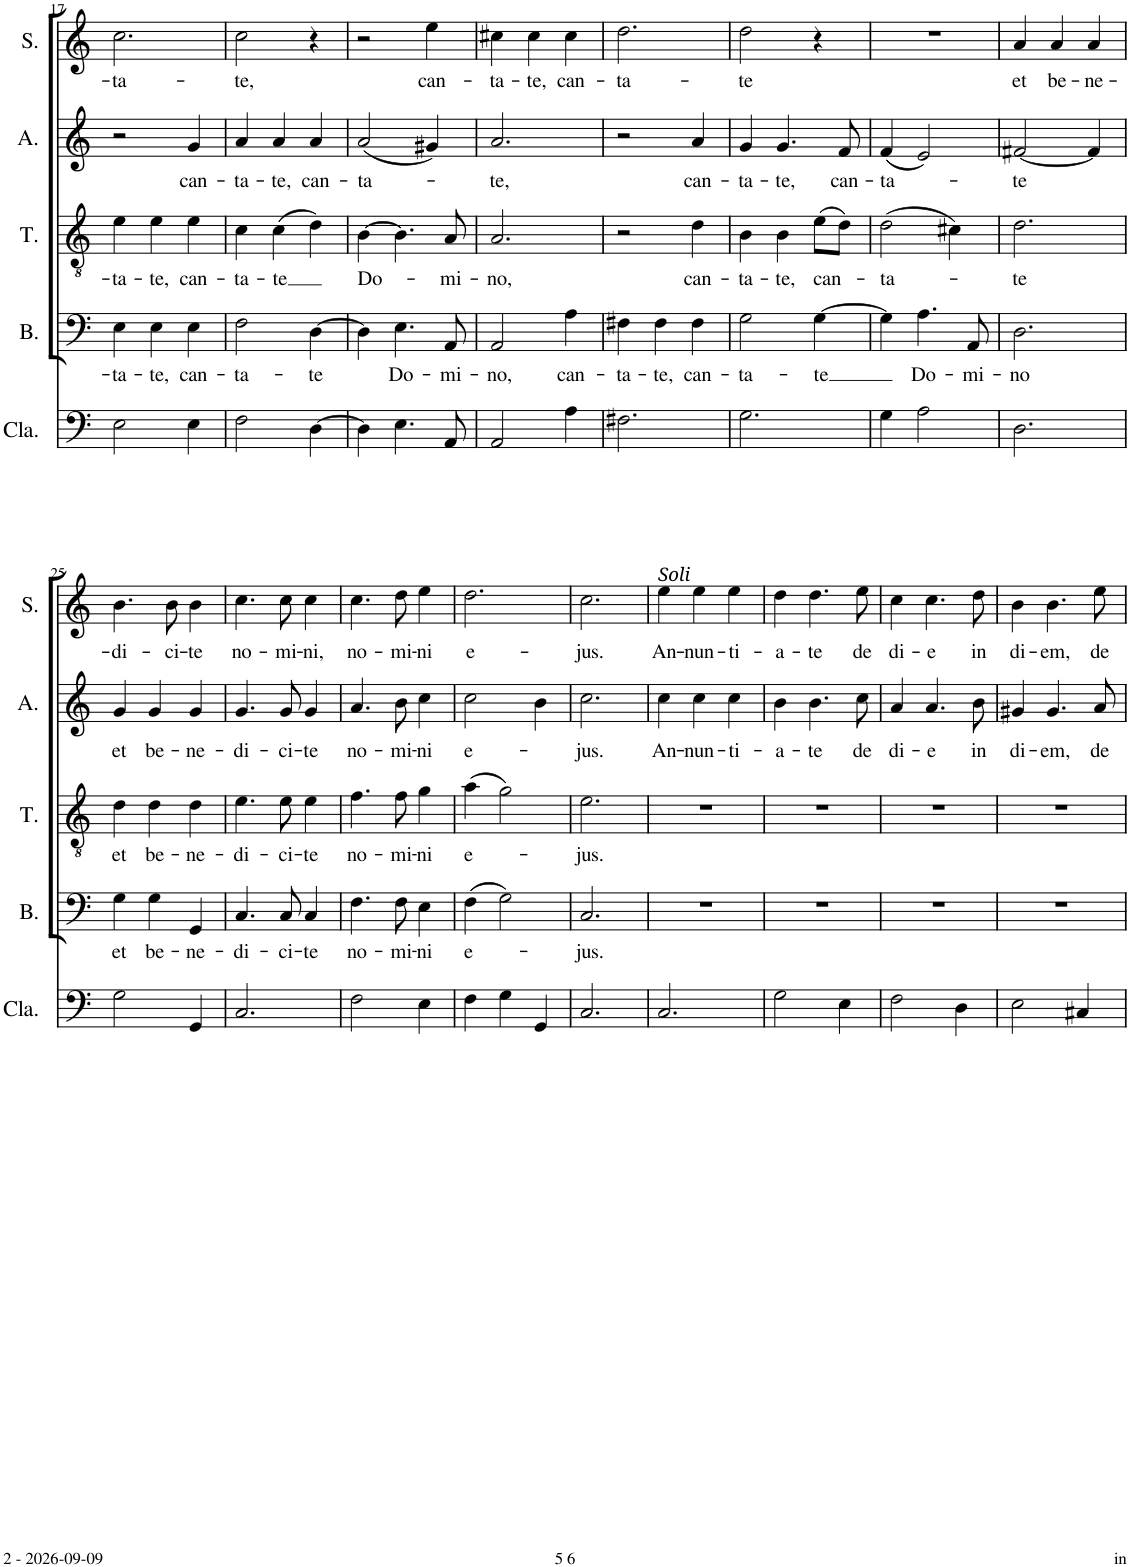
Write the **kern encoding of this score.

**kern	**kern	**text	**kern	**text	**kern	**text	**kern	**text
*part5	*part4	*part4	*part3	*part3	*part2	*part2	*part1	*part1
*staff5	*staff4	*staff4	*staff3	*staff3	*staff2	*staff2	*staff1	*staff1
*I"Clavecin	*I"Basse	*	*I"Ténor	*	*I"Alto	*	*I"Soprano	*
*I'Cla.	*I'B.	*	*I'T.	*	*I'A.	*	*I'S.	*
!!LO:PB:g=z
*clefF4	*clefF4	*	*clefGv2	*	*clefG2	*	*clefG2	*
*k[]	*k[]	*	*k[]	*	*k[]	*	*k[]	*
*M3/4	*M3/4	*	*M3/4	*	*M3/4	*	*M3/4	*
=17	=17	=17	=17	=17	=17	=17	=17	=17
!	!	!LO:LY:b	!	!LO:LY:b	!	!	!	!LO:LY:b
2E\	4E\	ta-	4e\	-ta-	2r	.	2.cc\	-ta-
!	!	!LO:LY:b	!	!LO:LY:b	!	!	!	!
.	4E\	-te,	4e\	-te,	.	.	.	.
!	!	!LO:LY:b	!	!LO:LY:b	!	!LO:LY:b	!	!
4E\	4E\	can-	4e\	can-	4g/	can-	.	.
=18	=18	=18	=18	=18	=18	=18	=18	=18
!	!	!LO:LY:b	!	!LO:LY:b	!	!LO:LY:b	!	!LO:LY:b
2F\	2F\	-ta-	4c\	-ta-	4a/	-ta-	2cc\	-te,
!	!	!	!	!LO:LY:b	!	!LO:LY:b	!	!
.	.	.	(>4c\	-te	4a/	-te,	.	.
!	!	!LO:LY:b	!	!	!	!LO:LY:b	!	!
[4D\	[4D\	-te	4d\)	.	4a/	can-	4r	.
=19	=19	=19	=19	=19	=19	=19	=19	=19
!	!	!	!	!LO:LY:b	!	!LO:LY:b	!	!
4D\]	4D\]	.	[4B\	Do-	(<2a/	-ta-	2r	.
!	!	!LO:LY:b	!	!	!	!	!	!
4.E\	4.E\	Do-	4.B\]	.	.	.	.	.
!	!	!	!	!	!	!	!	!LO:LY:b
.	.	.	.	.	4g#X/)	.	4ee\	can-
!	!	!LO:LY:b	!	!LO:LY:b	!	!	!	!
8AA/	8AA/	-mi-	8A/	-mi-	.	.	.	.
=20	=20	=20	=20	=20	=20	=20	=20	=20
!	!	!LO:LY:b	!	!LO:LY:b	!	!LO:LY:b	!	!LO:LY:b
2AA/	2AA/	-no,	2.A/	-no,	2.a/	-te,	4cc#X\	-ta-
!	!	!	!	!	!	!	!	!LO:LY:b
.	.	.	.	.	.	.	4cc#\	-te,
!	!	!LO:LY:b	!	!	!	!	!	!LO:LY:b
4A\	4A\	can-	.	.	.	.	4cc#\	can-
=21	=21	=21	=21	=21	=21	=21	=21	=21
!	!	!LO:LY:b	!	!	!	!	!	!LO:LY:b
2.F#X\	4F#X\	-ta-	2r	.	2r	.	2.dd\	-ta-
!	!	!LO:LY:b	!	!	!	!	!	!
.	4F#\	-te,	.	.	.	.	.	.
!	!	!LO:LY:b	!	!LO:LY:b	!	!LO:LY:b	!	!
.	4F#\	can-	4d\	can-	4a/	can-	.	.
=22	=22	=22	=22	=22	=22	=22	=22	=22
!	!	!LO:LY:b	!	!LO:LY:b	!	!LO:LY:b	!	!LO:LY:b
2.G\	2G\	-ta-	4B\	-ta-	4g/	-ta-	2dd\	-te
!	!	!	!	!LO:LY:b	!	!LO:LY:b	!	!
.	.	.	4B\	-te,	4.g/	-te,	.	.
!	!	!LO:LY:b	!	!LO:LY:b	!	!	!	!
.	[4G\	-te	(8e\L	can-	.	.	4r	.
!	!	!	!	!	!	!LO:LY:b	!	!
.	.	.	8d\J)	.	8f/	can-	.	.
=23	=23	=23	=23	=23	=23	=23	=23	=23
!	!	!	!	!LO:LY:b	!	!LO:LY:b	!	!
4G\	4G\]	.	(>2d\	-ta-	(<4f/	-ta-	2.r	.
!	!	!LO:LY:b	!	!	!	!	!	!
2A\	4.A\	Do-	.	.	2e/)	.	.	.
.	.	.	4c#X\)	.	.	.	.	.
!	!	!LO:LY:b	!	!	!	!	!	!
.	8AA/	-mi-	.	.	.	.	.	.
=24	=24	=24	=24	=24	=24	=24	=24	=24
!	!	!LO:LY:b	!	!LO:LY:b	!	!LO:LY:b	!	!LO:LY:b
2.D\	2.D\	-no	2.d\	-te	[2f#X/	-te	4a/	et
!	!	!	!	!	!	!	!	!LO:LY:b
.	.	.	.	.	.	.	4a/	be-
!	!	!	!	!	!	!	!	!LO:LY:b
.	.	.	.	.	4f#/]	.	4a/	-ne-
!!LO:LB:g=z
=25	=25	=25	=25	=25	=25	=25	=25	=25
!	!	!LO:LY:b	!	!LO:LY:b	!	!LO:LY:b	!	!LO:LY:b
2G\	4G\	et	4d\	et	4g/	et	4.b\	-di-
!	!	!LO:LY:b	!	!LO:LY:b	!	!LO:LY:b	!	!
.	4G\	be-	4d\	be-	4g/	be-	.	.
!	!	!	!	!	!	!	!	!LO:LY:b
.	.	.	.	.	.	.	8b\	-ci-
!	!	!LO:LY:b	!	!LO:LY:b	!	!LO:LY:b	!	!LO:LY:b
4GG/	4GG/	-ne-	4d\	-ne-	4g/	-ne-	4b\	-te
=26	=26	=26	=26	=26	=26	=26	=26	=26
!	!	!LO:LY:b	!	!LO:LY:b	!	!LO:LY:b	!	!LO:LY:b
2.C/	4.C/	di-	4.e\	di-	4.g/	di-	4.cc\	no-
!	!	!LO:LY:b	!	!LO:LY:b	!	!LO:LY:b	!	!LO:LY:b
.	8C/	-ci-	8e\	-ci-	8g/	-ci-	8cc\	-mi-
!	!	!LO:LY:b	!	!LO:LY:b	!	!LO:LY:b	!	!LO:LY:b
.	4C/	-te	4e\	-te	4g/	-te	4cc\	-ni,
=27	=27	=27	=27	=27	=27	=27	=27	=27
!	!	!LO:LY:b	!	!LO:LY:b	!	!LO:LY:b	!	!LO:LY:b
2F\	4.F\	no-	4.f\	no-	4.a/	no-	4.cc\	no-
!	!	!LO:LY:b	!	!LO:LY:b	!	!LO:LY:b	!	!LO:LY:b
.	8F\	-mi-	8f\	-mi-	8b\	-mi-	8dd\	-mi-
!	!	!LO:LY:b	!	!LO:LY:b	!	!LO:LY:b	!	!LO:LY:b
4E\	4E\	-ni	4g\	-ni	4cc\	-ni	4ee\	-ni
=28	=28	=28	=28	=28	=28	=28	=28	=28
!	!	!LO:LY:b	!	!LO:LY:b	!	!LO:LY:b	!	!LO:LY:b
4F\	(>4F\	e-	(>4a\	e-	2cc\	e-	2.dd\	e-
4G\	2G\)	.	2g\)	.	.	.	.	.
4GG/	.	.	.	.	4b\	.	.	.
=29	=29	=29	=29	=29	=29	=29	=29	=29
!	!	!LO:LY:b	!	!LO:LY:b	!	!LO:LY:b	!	!LO:LY:b
2.C/	2.C/	-jus.	2.e\	-jus.	2.cc\	-jus.	2.cc\	-jus.
=30	=30	=30	=30	=30	=30	=30	=30	=30
!	!	!	!	!	!	!	!LO:TX:a:i:t=Soli	!
!	!	!	!	!	!	!LO:LY:b	!	!LO:LY:b
2.C/	2.r	.	2.r	.	4cc\	An-	4ee\	An-
!	!	!	!	!	!	!LO:LY:b	!	!LO:LY:b
.	.	.	.	.	4cc\	-nun-	4ee\	-nun-
!	!	!	!	!	!	!LO:LY:b	!	!LO:LY:b
.	.	.	.	.	4cc\	-ti-	4ee\	-ti-
=31	=31	=31	=31	=31	=31	=31	=31	=31
!	!	!	!	!	!	!LO:LY:b	!	!LO:LY:b
2G\	2.r	.	2.r	.	4b\	-a-	4dd\	-a-
!	!	!	!	!	!	!LO:LY:b	!	!LO:LY:b
.	.	.	.	.	4.b\	-te	4.dd\	-te
4E\	.	.	.	.	.	.	.	.
!	!	!	!	!	!	!LO:LY:b	!	!LO:LY:b
.	.	.	.	.	8cc\	de	8ee\	de
=32	=32	=32	=32	=32	=32	=32	=32	=32
!	!	!	!	!	!	!LO:LY:b	!	!LO:LY:b
2F\	2.r	.	2.r	.	4a/	di-	4cc\	di-
!	!	!	!	!	!	!LO:LY:b	!	!LO:LY:b
.	.	.	.	.	4.a/	-e	4.cc\	-e
4D\	.	.	.	.	.	.	.	.
!	!	!	!	!	!	!LO:LY:b	!	!LO:LY:b
.	.	.	.	.	8b\	in	8dd\	in
=33	=33	=33	=33	=33	=33	=33	=33	=33
!	!	!	!	!	!	!LO:LY:b	!	!LO:LY:b
2E\	2.r	.	2.r	.	4g#X/	di-	4b\	di-
!	!	!	!	!	!	!LO:LY:b	!	!LO:LY:b
.	.	.	.	.	4.g#/	-em,	4.b\	-em,
4C#X/	.	.	.	.	.	.	.	.
!	!	!	!	!	!	!LO:LY:b	!	!LO:LY:b
.	.	.	.	.	8a/	de	8ee\	de
=	=	=	=	=	=	=	=	=
*-	*-	*-	*-	*-	*-	*-	*-	*-
